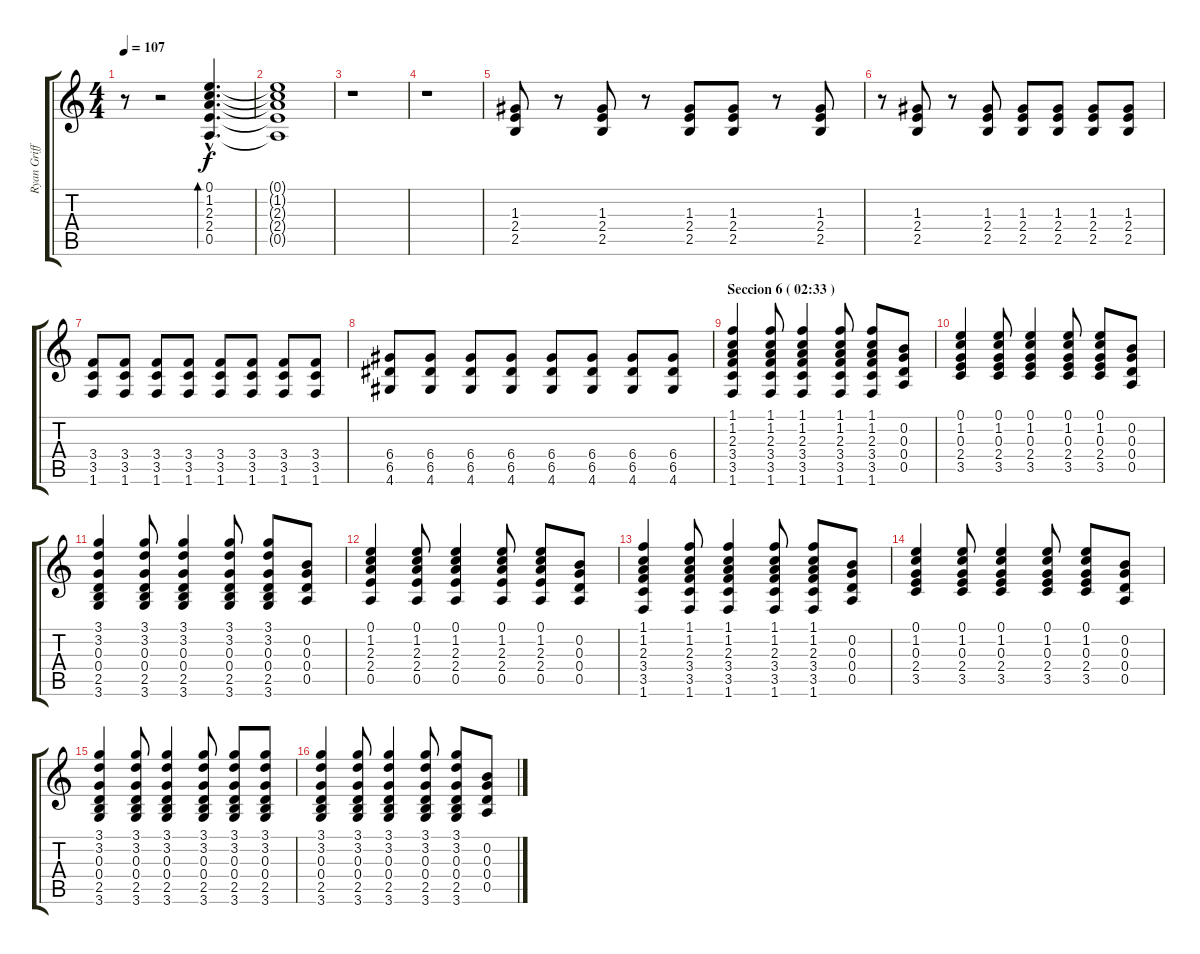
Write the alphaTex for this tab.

\track ("Ryan Griffiths" "Ryan Griff") {instrument acousticguitarsteel}
\staff {score tabs}
\tuning (E4 B3 G3 D3 A2 E2) {hide}
\ts (4 4)
\tempo 107
\clef g2
\ks c
r.8{dy f} r.2 (0.1{hac} 1.2{hac} 2.3{hac} 2.4{hac} 0.5{hac}).4{d bd 120} |
(0.1{t} 1.2{t} 2.3{t} 2.4{t} 0.5{t}).1 |
r.1 |
r.1 |
(1.3 2.4 2.5).8{volume 10} r.8 (1.3 2.4 2.5).8 r.8 (1.3 2.4 2.5).8 (1.3 2.4 2.5).8 r.8 (1.3 2.4 2.5).8 |
r.8 (1.3 2.4 2.5).8 r.8 (1.3 2.4 2.5).8 (1.3 2.4 2.5).8 (1.3 2.4 2.5).8 (1.3 2.4 2.5).8 (1.3 2.4 2.5).8 |
(3.4 3.5 1.6).8 (3.4 3.5 1.6).8 (3.4 3.5 1.6).8 (3.4 3.5 1.6).8 (3.4 3.5 1.6).8 (3.4 3.5 1.6).8 (3.4 3.5 1.6).8 (3.4 3.5 1.6).8 |
(6.4 6.5 4.6).8 (6.4 6.5 4.6).8 (6.4 6.5 4.6).8 (6.4 6.5 4.6).8 (6.4 6.5 4.6).8 (6.4 6.5 4.6).8 (6.4 6.5 4.6).8 (6.4 6.5 4.6).8 |
\section ("" "Seccion 6 ( 02:33 )")
(1.1 1.2 2.3 3.4 3.5 1.6).4 (1.1 1.2 2.3 3.4 3.5 1.6).8 (1.1 1.2 2.3 3.4 3.5 1.6).4 (1.1 1.2 2.3 3.4 3.5 1.6).8 (1.1 1.2 2.3 3.4 3.5 1.6).8 (0.2 0.3 0.4 0.5).8 |
(0.1 1.2 0.3 2.4 3.5).4 (0.1 1.2 0.3 2.4 3.5).8 (0.1 1.2 0.3 2.4 3.5).4 (0.1 1.2 0.3 2.4 3.5).8 (0.1 1.2 0.3 2.4 3.5).8 (0.2 0.3 0.4 0.5).8 |
(3.1 3.2 0.3 0.4 2.5 3.6).4 (3.1 3.2 0.3 0.4 2.5 3.6).8 (3.1 3.2 0.3 0.4 2.5 3.6).4 (3.1 3.2 0.3 0.4 2.5 3.6).8 (3.1 3.2 0.3 0.4 2.5 3.6).8 (0.2 0.3 0.4 0.5).8 |
(0.1 1.2 2.3 2.4 0.5).4 (0.1 1.2 2.3 2.4 0.5).8 (0.1 1.2 2.3 2.4 0.5).4 (0.1 1.2 2.3 2.4 0.5).8 (0.1 1.2 2.3 2.4 0.5).8 (0.2 0.3 0.4 0.5).8 |
(1.1 1.2 2.3 3.4 3.5 1.6).4 (1.1 1.2 2.3 3.4 3.5 1.6).8 (1.1 1.2 2.3 3.4 3.5 1.6).4 (1.1 1.2 2.3 3.4 3.5 1.6).8 (1.1 1.2 2.3 3.4 3.5 1.6).8 (0.2 0.3 0.4 0.5).8 |
(0.1 1.2 0.3 2.4 3.5).4 (0.1 1.2 0.3 2.4 3.5).8 (0.1 1.2 0.3 2.4 3.5).4 (0.1 1.2 0.3 2.4 3.5).8 (0.1 1.2 0.3 2.4 3.5).8 (0.2 0.3 0.4 0.5).8 |
(3.1 3.2 0.3 0.4 2.5 3.6).4 (3.1 3.2 0.3 0.4 2.5 3.6).8 (3.1 3.2 0.3 0.4 2.5 3.6).4 (3.1 3.2 0.3 0.4 2.5 3.6).8 (3.1 3.2 0.3 0.4 2.5 3.6).8 (3.1 3.2 0.3 0.4 2.5 3.6).8 |
(3.1 3.2 0.3 0.4 2.5 3.6).4 (3.1 3.2 0.3 0.4 2.5 3.6).8 (3.1 3.2 0.3 0.4 2.5 3.6).4 (3.1 3.2 0.3 0.4 2.5 3.6).8 (3.1 3.2 0.3 0.4 2.5 3.6).8 (0.2 0.3 0.4 0.5).8
